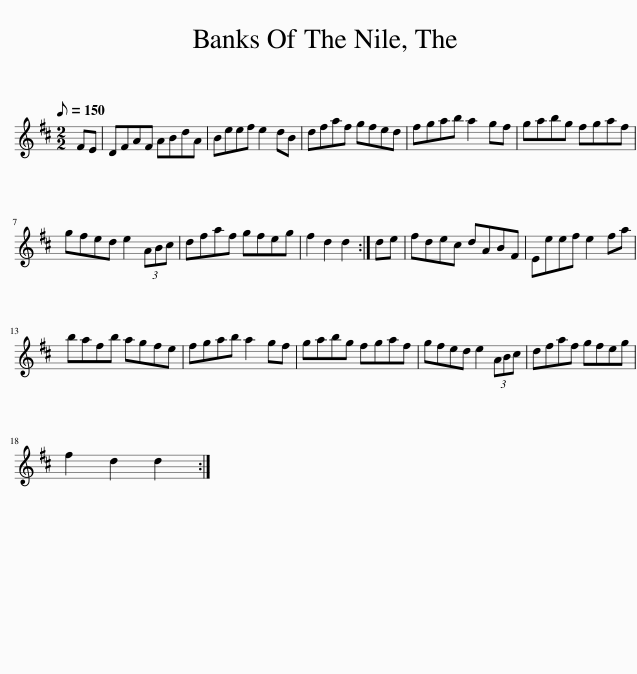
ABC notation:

X:1
L:1/8
Q:1/8=150
M:2/2
I:linebreak $
K:D
V:1 treble
V:1
 FE | DFAF ABdA | Beef e2 dB | dfaf gfed | fgab a2 gf | %5
 gabg fgaf |$ gfed e2 (3ABc | dfaf gfeg | f2 d2 d2 :| de | %10
 fdec dABF | Eeef e2 fa |$ bafb agfe | fgab a2 gf | gabg fgaf | %15
 gfed e2 (3ABc | dfaf gfeg |$ f2 d2 d2 :| %18
